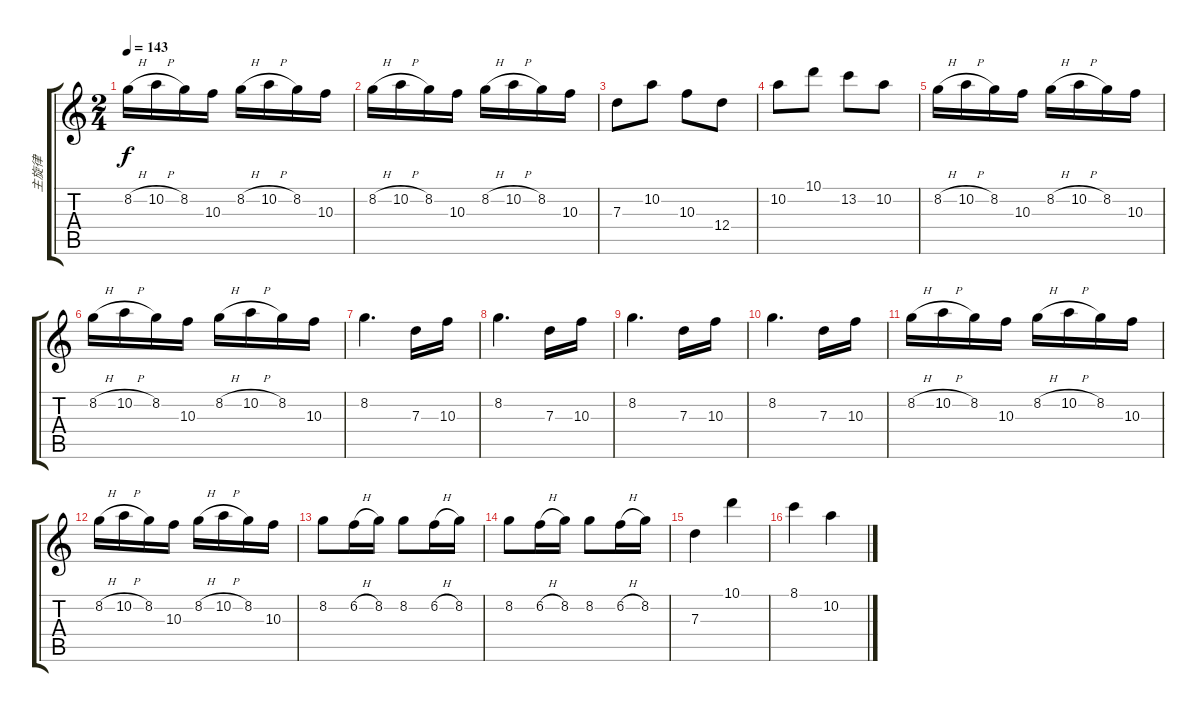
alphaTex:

\track ("主旋律" "主旋律") {instrument overdrivenguitar}
\staff {score tabs}
\tuning (E4 B3 G3 D3 A2 E2) {hide}
\ts (2 4)
\tempo 143
\clef g2
\ks c
8.2{h}.16{dy f} 10.2{h}.16 8.2.16 10.3.16 8.2{h}.16 10.2{h}.16 8.2.16 10.3.16 |
8.2{h}.16 10.2{h}.16 8.2.16 10.3.16 8.2{h}.16 10.2{h}.16 8.2.16 10.3.16 |
7.3.8 10.2.8 10.3.8 12.4.8 |
10.2.8 10.1.8 13.2.8 10.2.8 |
8.2{h}.16 10.2{h}.16 8.2.16 10.3.16 8.2{h}.16 10.2{h}.16 8.2.16 10.3.16 |
8.2{h}.16 10.2{h}.16 8.2.16 10.3.16 8.2{h}.16 10.2{h}.16 8.2.16 10.3.16 |
8.2.4{d} 7.3.16 10.3.16 |
8.2.4{d} 7.3.16 10.3.16 |
8.2.4{d} 7.3.16 10.3.16 |
8.2.4{d} 7.3.16 10.3.16 |
8.2{h}.16 10.2{h}.16 8.2.16 10.3.16 8.2{h}.16 10.2{h}.16 8.2.16 10.3.16 |
8.2{h}.16 10.2{h}.16 8.2.16 10.3.16 8.2{h}.16 10.2{h}.16 8.2.16 10.3.16 |
8.2.8 6.2{h}.16 8.2.16 8.2.8 6.2{h}.16 8.2.16 |
8.2.8 6.2{h}.16 8.2.16 8.2.8 6.2{h}.16 8.2.16 |
7.3.4 10.1.4 |
8.1.4 10.2.4
